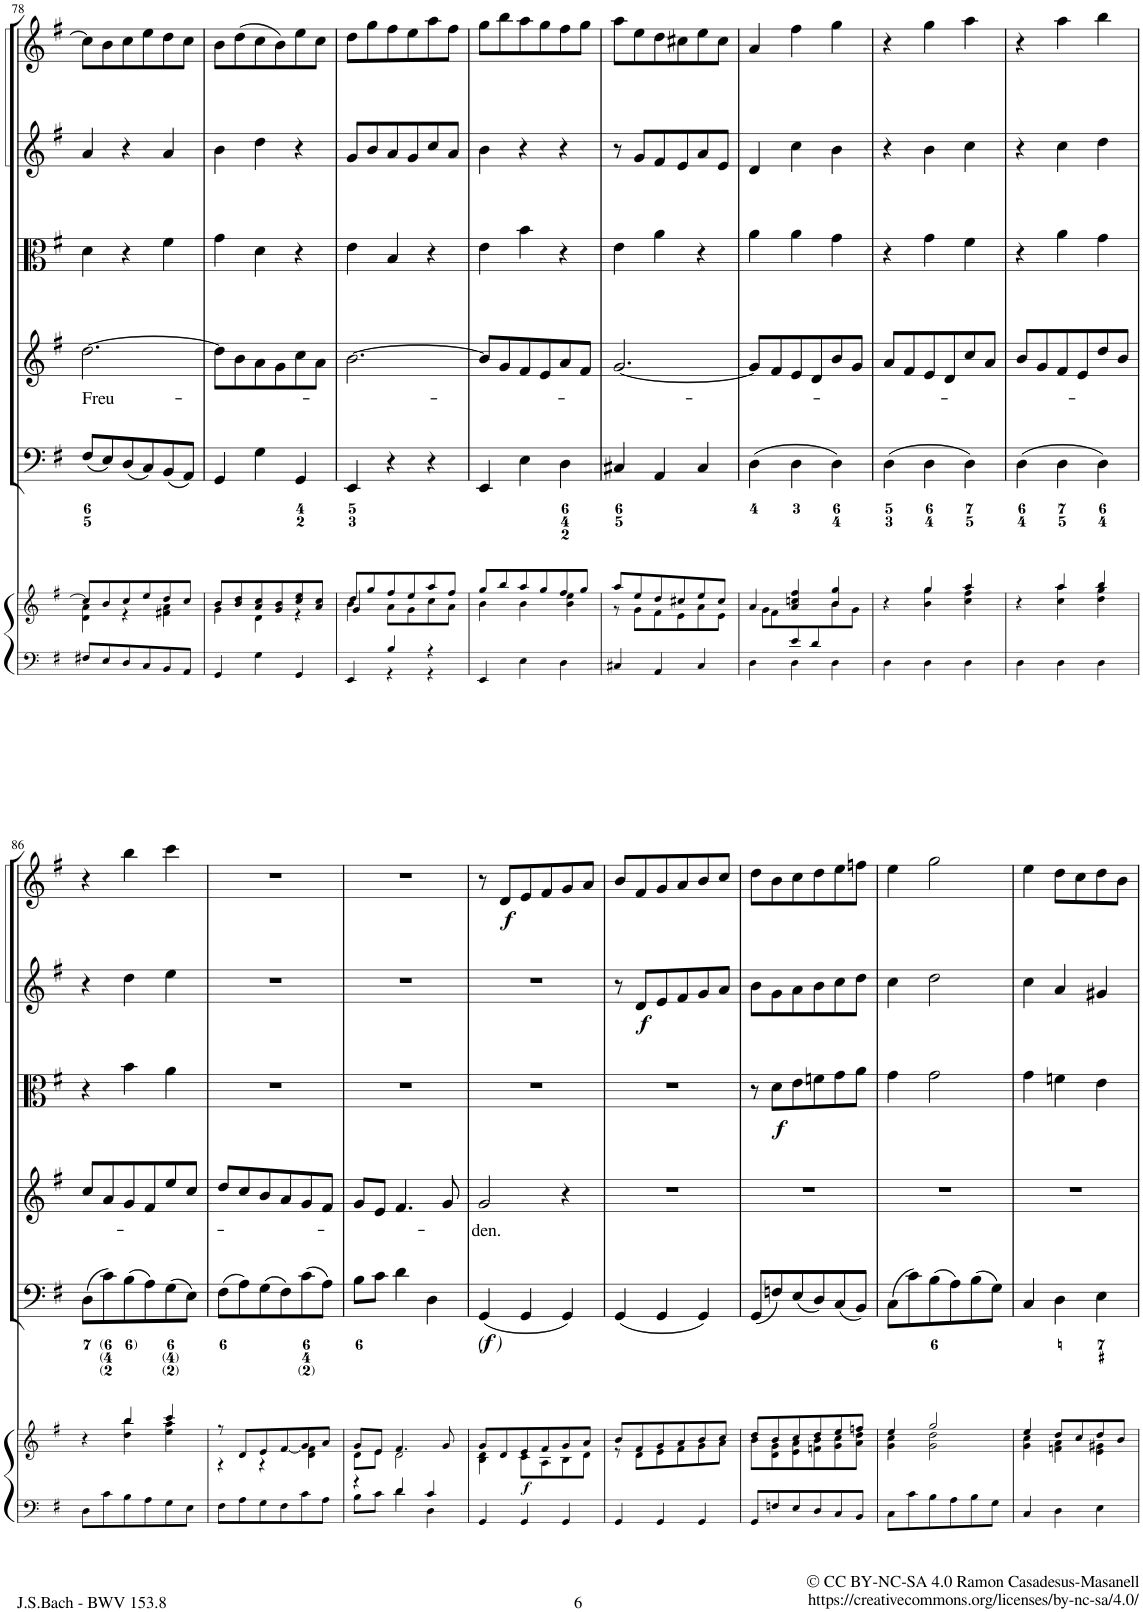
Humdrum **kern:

**kern	**kern	**kern	**kern	**text	**kern	**kern	**kern
*part6	*part6	*part5	*part4	*part4	*part3	*part2	*part1
*staff7	*staff6	*staff5	*staff4	*staff4	*staff3	*staff2	*staff1
*I"Piano reduction	*	*I"Continuo	*I"Alto	*	*I"Viola	*I"Violino II	*I"Violino I
*I'Pno	*	*	*	*	*I'Vla	*I'Vln	*I'Vln
!!LO:PB:g=z
*clefF4	*clefG2	*clefF4	*clefG2	*	*clefC3	*clefG2	*clefG2
*k[f#]	*k[f#]	*k[f#]	*k[f#]	*	*k[f#]	*k[f#]	*k[f#]
*M3/4	*M3/4	*M3/4	*M3/4	*	*M3/4	*M3/4	*M3/4
=78	=78	=78	=78	=78	=78	=78	=78
*	*^	*	*	*	*	*	*
!	!	!	!	!	!LO:LY:b	!	!	!
8F#X/L	8cc/L]	4d\ 4a\	(8F#/L	[2.dd\	Freu-	4d\	4a/	8cc\L]
8E/	8b/	.	8E/)	.	.	.	.	8b\
8D/	8cc/	4r	(8D/	.	.	4r	4r	8cc\
8C/	8ee/	.	8C/)	.	.	.	.	8ee\
8BB/	8dd/	4f#X\ 4a\	(8BB/	.	.	4f#\	4a/	8dd\
8AA/J	8cc/J	.	8AA/J)	.	.	.	.	8cc\J
=79	=79	=79	=79	=79	=79	=79	=79	=79
4GG/	8b/L	4g\	4GG/	8dd\L]	.	4g\	4b\	8b\L
.	8b/ 8dd/	.	.	8b\	.	.	.	(8dd\
4G\	8a/ 8cc/	4d\	4G\	8a\	.	4d\	4dd\	8cc\
.	8g/ 8b/	.	.	8g\	.	.	.	8b\)
4GG/	8cc/ 8ee/	4r	4GG/	8cc\	.	4r	4r	8ee\
.	8a/ 8cc/J	.	.	8a\J	.	.	.	8cc\J
=80	=80	=80	=80	=80	=80	=80	=80	=80
*^	*	*^	*	*	*	*	*	*
4ryy	4EE/	8dd/L	4b\	4g/	4EE/	[2.b\	.	4e\	8g/L	8dd\L
.	.	8gg/	.	.	.	.	.	.	8b/	8gg\
4B/	4r	8ff#/	8a\L	2ryy	4r	.	.	4B/	8a/	8ff#\
.	.	8ee/	8g\	.	.	.	.	.	8g/	8ee\
4r	4r	8aa/	8cc\	.	4r	.	.	4r	8cc/	8aa\
.	.	8ff#/J	8a\J	.	.	.	.	.	8a/J	8ff#\J
*v	*v	*	*	*	*	*	*	*	*	*
*	*	*v	*v	*	*	*	*	*	*
=81	=81	=81	=81	=81	=81	=81	=81	=81
4EE/	8gg/L	4b\	4EE/	8b/L]	.	4e\	4b\	8gg\L
.	8bb/	.	.	8g/	.	.	.	8bb\
4E\	8aa/	4b\	4E\	8f#/	.	4b\	4r	8aa\
.	8gg/	.	.	8e/	.	.	.	8gg\
4D\	8ff#/	4b\ 4ee\	4D\	8a/	.	4r	4r	8ff#\
.	8gg/J	.	.	8f#/J	.	.	.	8gg\J
=82	=82	=82	=82	=82	=82	=82	=82	=82
4C#X/	8aa/L	8r	4C#X/	[2.g/	.	4e\	8r	8aa\L
.	8ee/	8g\L	.	.	.	.	8g/L	8ee\
4AA/	8dd/	8f#\	4AA/	.	.	4a\	8f#/	8dd\
.	8cc#X/	8e\	.	.	.	.	8e/	8cc#X\
4C#/	8ee/	8a\	4C#/	.	.	4r	8a/	8ee\
.	8cc#/J	8e\J	.	.	.	.	8e/J	8cc#\J
=83	=83	=83	=83	=83	=83	=83	=83	=83
*^	*	*	*	*	*	*	*	*
4ryy	4D\	4a/	8g\L	(4D\	8g/L]	.	4a\	4d/	4a/
.	.	.	8f#\	.	8f#/	.	.	.	.
8e/	4D\	4a/ 4ccn/ 4ff#/	4ryy	4D\	8e/	.	4a\	4cc\	4ff#\
8d/	.	.	.	.	8d/	.	.	.	.
4ryy	4D\	4b/ 4gg/	8b\	4D\)	8b/	.	4g\	4b\	4gg\
.	.	.	8g\J	.	8g/J	.	.	.	.
*v	*v	*	*	*	*	*	*	*	*
=84	=84	=84	=84	=84	=84	=84	=84	=84
4D\	4r	4ryy	(4D\	8a/L	.	4r	4r	4r
.	.	.	.	8f#/	.	.	.	.
4D\	4gg/	4b\ 4gg\	4D\	8e/	.	4g\	4b\	4gg\
.	.	.	.	8d/	.	.	.	.
4D\	4aa/	4cc\ 4ff#\	4D\)	8cc/	.	4f#\	4cc\	4aa\
.	.	.	.	8a/J	.	.	.	.
=85	=85	=85	=85	=85	=85	=85	=85	=85
4D\	4r	4ryy	(4D\	8b/L	.	4r	4r	4r
.	.	.	.	8g/	.	.	.	.
4D\	4aa/	4cc\ 4aa\	4D\	8f#/	.	4a\	4cc\	4aa\
.	.	.	.	8e/	.	.	.	.
4D\	4bb/	4dd\ 4gg\	4D\)	8dd/	.	4g\	4dd\	4bb\
.	.	.	.	8b/J	.	.	.	.
!!LO:LB:g=z
=86	=86	=86	=86	=86	=86	=86	=86	=86
8D\L	4r	4ryy	(8D\L	8cc/L	.	4r	4r	4r
8c\	.	.	8c\)	8a/	.	.	.	.
8B\	4bb/	4dd\ 4bb\	(8B\	8g/	.	4b\	4dd\	4bb\
8A\	.	.	8A\)	8f#/	.	.	.	.
8G\	4ccc/	4ee\ 4aa\	(8G\	8ee/	.	4a\	4ee\	4ccc\
8E\J	.	.	8E\J)	8cc/J	.	.	.	.
=87	=87	=87	=87	=87	=87	=87	=87	=87
8F#\L	8r	4r	(8F#\L	8dd/L	.	2.r	2.r	2.r
8A\	8d/L	.	8A\)	8cc/	.	.	.	.
8G\	8e/	4r	(8G\	8b/	.	.	.	.
8F#\	[<8f#/	.	8F#\)	8a/	.	.	.	.
8c\	8g/	4d\ 4f#\]	(8c\	8g/	.	.	.	.
8A\J	8a/J	.	8A\J)	8f#/J	.	.	.	.
=88	=88	=88	=88	=88	=88	=88	=88	=88
*^	*	*	*	*	*	*	*	*
4r	8B\L	8g/L	8d\L	8B\L	8g/L	.	2.r	2.r	2.r
.	8c\J	8e/J	8e\J	8c\J	8e/J	.	.	.	.
4d/	4d\	4.f#/	2d\	4d\	4.f#/	.	.	.	.
4c/	4D\	.	.	4D\	.	.	.	.	.
.	.	8g/	.	.	8g/	.	.	.	.
*v	*v	*	*	*	*	*	*	*	*
=89	=89	=89	=89	=89	=89	=89	=89	=89
!	!	!	!LO:TX:b:i:t=(	!	!	!	!	!
!	!	!	!LO:TX:b:i:t=)	!	!	!	!	!
!	!	!	!	!	!LO:LY:b	!	!	!
4GG/	8g/L	4B\ 4d\	(4GG/	2g/	-den.	2.r	2.r	8r
.	8d/	.	.	.	.	.	.	8d/L
4GG/	8e/	8c\L	4GG/	.	.	.	.	8e/
.	8f#/	8A\	.	.	.	.	.	8f#/
4GG/	8g/	8B\	4GG/)	4r	.	.	.	8g/
.	8a/J	8d\J	.	.	.	.	.	8a/J
=90	=90	=90	=90	=90	=90	=90	=90	=90
4GG/	8b/L	8r	(4GG/	2.r	.	2.r	8r	8b/L
.	8f#/	8d\L	.	.	.	.	8d/L	8f#/
4GG/	8g/	8e\	4GG/	.	.	.	8e/	8g/
.	8a/	8f#\	.	.	.	.	8f#/	8a/
4GG/	8b/	8g\	4GG/)	.	.	.	8g/	8b/
.	8cc/J	8a\J	.	.	.	.	8a/J	8cc/J
=91	=91	=91	=91	=91	=91	=91	=91	=91
8GG/L	8dd/L	8b\L	(8GG/L	2.r	.	8r	8b\L	8dd\L
8Fn/	8b/	8d\ 8g\	8Fn/)	.	.	8d\L	8g\	8b\
8E/	8cc/	8e\ 8a\	(8E/	.	.	8e\	8a\	8cc\
8D/	8dd/	8fn\ 8b\	8D/)	.	.	8fn\	8b\	8dd\
8C/	8ee/	8g\ 8cc\	(8C/	.	.	8g\	8cc\	8ee\
8BB/J	8ffn/J	8a\ 8dd\J	8BB/J)	.	.	8a\J	8dd\J	8ffn\J
=92	=92	=92	=92	=92	=92	=92	=92	=92
8C\L	4ee/	4g\ 4cc\	(8C\L	2.r	.	4g\	4cc\	4ee\
8c\	.	.	8c\)	.	.	.	.	.
8B\	2gg/	2g\ 2dd\	(8B\	.	.	2g\	2dd\	2gg\
8A\	.	.	8A\)	.	.	.	.	.
8B\	.	.	(8B\	.	.	.	.	.
8G\J	.	.	8G\J)	.	.	.	.	.
=93	=93	=93	=93	=93	=93	=93	=93	=93
4C/	4ee/	4g\ 4cc\	4C/	2.r	.	4g\	4cc\	4ee\
4D\	8dd/L	4fn\ 4a\	4D\	.	.	4fn\	4a/	8dd\L
.	8cc/	.	.	.	.	.	.	8cc\
4E\	8dd/	4e\ 4g#X\	4E\	.	.	4e\	4g#X/	8dd\
.	8b/J	.	.	.	.	.	.	8b\J
*	*v	*v	*	*	*	*	*	*
=	=	=	=	=	=	=	=
*-	*-	*-	*-	*-	*-	*-	*-
